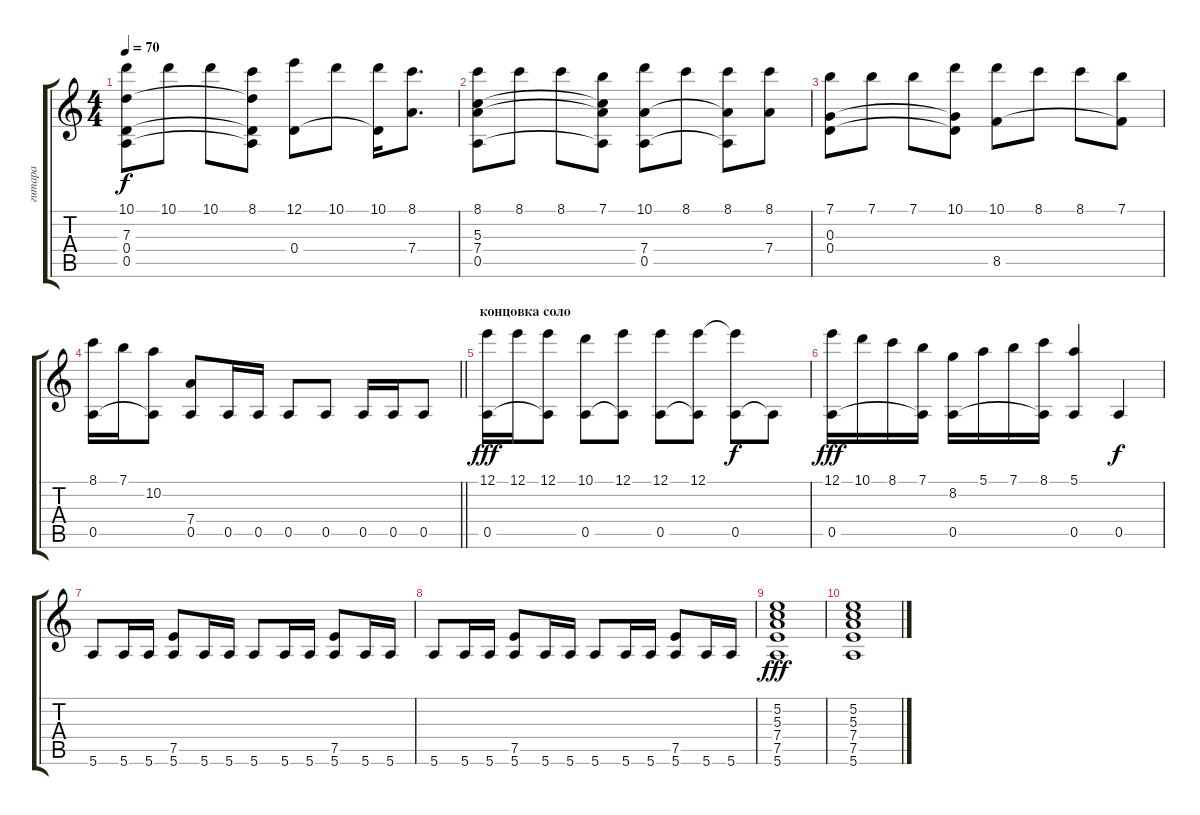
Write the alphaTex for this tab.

\track ("гитара" "гитара") {instrument acousticguitarnylon}
\staff {score tabs}
\tuning (E4 B3 G3 D3 A2 E2) {hide}
\ts (4 4)
\tempo 70
\clef g2
\ks c
(10.1 7.3 0.4 0.5).8{dy f} 10.1.8 10.1.8 (8.1 7.3{t} 0.4{t} 0.5{t}).8 (12.1 0.4).8 10.1.8 (10.1 0.4{t}).16 (8.1 7.4).8{d} |
(8.1 5.3 7.4 0.5).8 8.1.8 8.1.8 (7.1 5.3{t} 7.4{t} 0.5{t}).8 (10.1 7.4 0.5).8 8.1.8 (8.1 7.4{t} 0.5{t}).8 (8.1 7.4).8 |
(7.1 0.3 0.4).8 7.1.8 7.1.8 (10.1 0.3{t} 0.4{t}).8 (10.1 8.5).8 8.1.8 8.1.8 (7.1 8.5{t}).8 |
\barLineRight lightlight
(8.1 0.5).16 7.1.16 (10.2 0.5{t}).8 (7.4 0.5).8 0.5.16 0.5.16 0.5.8 0.5.8 0.5.16 0.5.16 0.5.8 |
\section ("" "концовка соло")
(12.1 0.5).16{dy fff} 12.1.16 (12.1 0.5{t}).8 (10.1 0.5).8 (12.1 0.5{t}).8 (12.1 0.5).8 (12.1 0.5{t}).8 (12.1{t} 0.5).8{dy f} 0.5{t}.8 |
(12.1 0.5).16{dy fff} 10.1.16 8.1.16 (7.1 0.5{t}).16 (8.2 0.5).16 5.1.16 7.1.16 (8.1 0.5{t}).16 (5.1 0.5).4 0.5.4{dy f} |
5.6.8 5.6.16 5.6.16 (7.5 5.6).8 5.6.16 5.6.16 5.6.8 5.6.16 5.6.16 (7.5 5.6).8 5.6.16 5.6.16 |
5.6.8 5.6.16 5.6.16 (7.5 5.6).8 5.6.16 5.6.16 5.6.8 5.6.16 5.6.16 (7.5 5.6).8 5.6.16 5.6.16 |
(5.2 5.3 7.4 7.5 5.6).1{dy fff} |
(5.2 5.3 7.4 7.5 5.6).1
